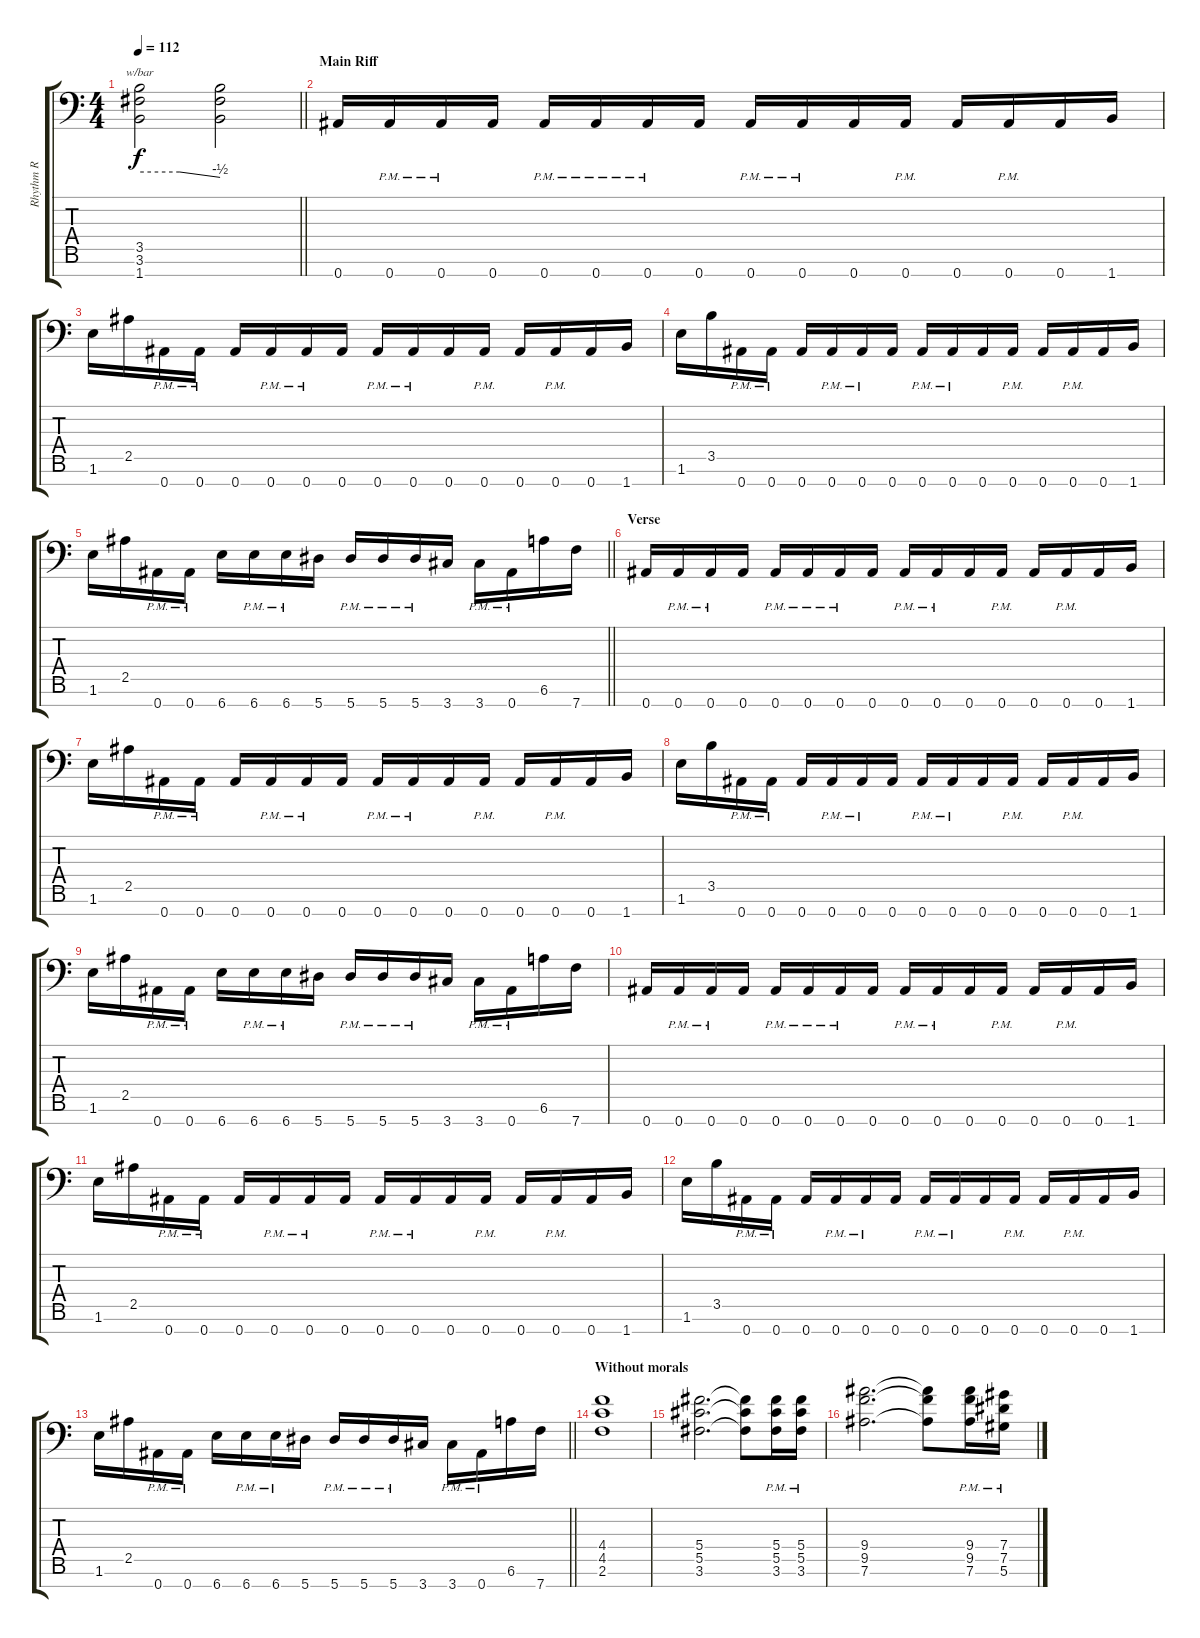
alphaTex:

\track ("Rhythm R" "Rhythm R") {instrument distortionguitar}
\staff {score tabs}
\tuning (Eb4 Bb3 Gb3 Db3 Ab2 Eb2 Bb1) {hide}
\ts (4 4)
\tempo 112
\clef f4
\barLineRight lightlight
\ks c
(3.5 3.6 1.7).2{tbe (custom default 0 0 30 0 60 -2) dy f} (3.5{t} 3.6{t} 1.7{t}).2 |
\section ("" "Main Riff")
0.7.16 0.7{pm}.16 0.7{pm}.16 0.7.16 0.7{pm}.16 0.7{pm}.16 0.7{pm}.16 0.7.16 0.7{pm}.16 0.7{pm}.16 0.7.16 0.7{pm}.16 0.7.16 0.7{pm}.16 0.7.16 1.7.16 |
1.6.16 2.5.16 0.7{pm}.16 0.7{pm}.16 0.7.16 0.7{pm}.16 0.7{pm}.16 0.7.16 0.7{pm}.16 0.7{pm}.16 0.7.16 0.7{pm}.16 0.7.16 0.7{pm}.16 0.7.16 1.7.16 |
1.6.16 3.5.16 0.7{pm}.16 0.7{pm}.16 0.7.16 0.7{pm}.16 0.7{pm}.16 0.7.16 0.7{pm}.16 0.7{pm}.16 0.7.16 0.7{pm}.16 0.7.16 0.7{pm}.16 0.7.16 1.7.16 |
\barLineRight lightlight
1.6.16 2.5.16 0.7{pm}.16 0.7{pm}.16 6.7.16 6.7{pm}.16 6.7{pm}.16 5.7.16 5.7{pm}.16 5.7{pm}.16 5.7{pm}.16 3.7.16 3.7{pm}.16 0.7{pm}.16 6.6.16 7.7.16 |
\section ("" "Verse")
0.7.16 0.7{pm}.16 0.7{pm}.16 0.7.16 0.7{pm}.16 0.7{pm}.16 0.7{pm}.16 0.7.16 0.7{pm}.16 0.7{pm}.16 0.7.16 0.7{pm}.16 0.7.16 0.7{pm}.16 0.7.16 1.7.16 |
1.6.16 2.5.16 0.7{pm}.16 0.7{pm}.16 0.7.16 0.7{pm}.16 0.7{pm}.16 0.7.16 0.7{pm}.16 0.7{pm}.16 0.7.16 0.7{pm}.16 0.7.16 0.7{pm}.16 0.7.16 1.7.16 |
1.6.16 3.5.16 0.7{pm}.16 0.7{pm}.16 0.7.16 0.7{pm}.16 0.7{pm}.16 0.7.16 0.7{pm}.16 0.7{pm}.16 0.7.16 0.7{pm}.16 0.7.16 0.7{pm}.16 0.7.16 1.7.16 |
1.6.16 2.5.16 0.7{pm}.16 0.7{pm}.16 6.7.16 6.7{pm}.16 6.7{pm}.16 5.7.16 5.7{pm}.16 5.7{pm}.16 5.7{pm}.16 3.7.16 3.7{pm}.16 0.7{pm}.16 6.6.16 7.7.16 |
0.7.16 0.7{pm}.16 0.7{pm}.16 0.7.16 0.7{pm}.16 0.7{pm}.16 0.7{pm}.16 0.7.16 0.7{pm}.16 0.7{pm}.16 0.7.16 0.7{pm}.16 0.7.16 0.7{pm}.16 0.7.16 1.7.16 |
1.6.16 2.5.16 0.7{pm}.16 0.7{pm}.16 0.7.16 0.7{pm}.16 0.7{pm}.16 0.7.16 0.7{pm}.16 0.7{pm}.16 0.7.16 0.7{pm}.16 0.7.16 0.7{pm}.16 0.7.16 1.7.16 |
1.6.16 3.5.16 0.7{pm}.16 0.7{pm}.16 0.7.16 0.7{pm}.16 0.7{pm}.16 0.7.16 0.7{pm}.16 0.7{pm}.16 0.7.16 0.7{pm}.16 0.7.16 0.7{pm}.16 0.7.16 1.7.16 |
\barLineRight lightlight
1.6.16 2.5.16 0.7{pm}.16 0.7{pm}.16 6.7.16 6.7{pm}.16 6.7{pm}.16 5.7.16 5.7{pm}.16 5.7{pm}.16 5.7{pm}.16 3.7.16 3.7{pm}.16 0.7{pm}.16 6.6.16 7.7.16 |
\section ("" "Without morals")
(4.4 4.5 2.6).1 |
(5.4 5.5 3.6).2{d} (5.4{t} 5.5{t} 3.6{t}).8 (5.4 5.5{pm} 3.6{pm}).16 (5.4 5.5{pm} 3.6{pm}).16 |
(9.4 9.5 7.6).2{d} (9.4{t} 9.5{t} 7.6{t}).8 (9.4 9.5{pm} 7.6{pm}).16 (7.4 7.5{pm} 5.6{pm}).16
